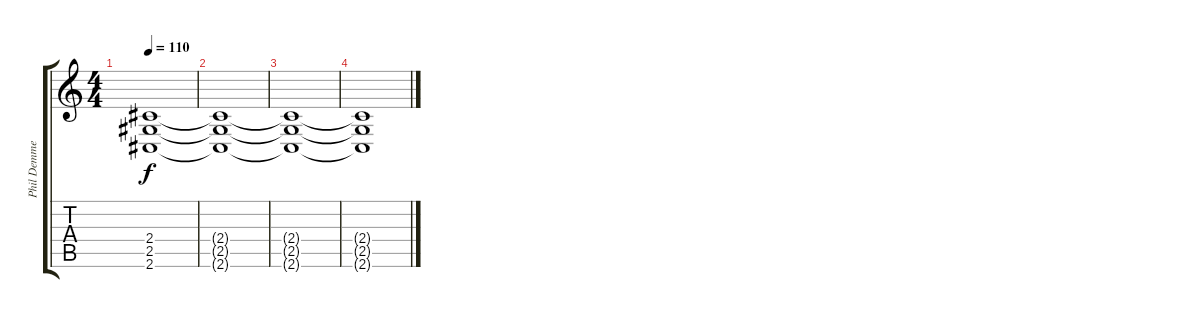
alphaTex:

\track ("Phil Demmel" "Phil Demme") {instrument distortionguitar}
\staff {score tabs}
\tuning (Db4 Ab3 E3 B2 Gb2 B1) {hide}
\ts (4 4)
\tempo 110
\clef g2
\ks c
(2.4{t} 2.5{t} 2.6{t}).1{dy f} |
(2.4{t} 2.5{t} 2.6{t}).1 |
(2.4{t} 2.5{t} 2.6{t}).1 |
(2.4{t} 2.5{t} 2.6{t}).1{volume 0}
